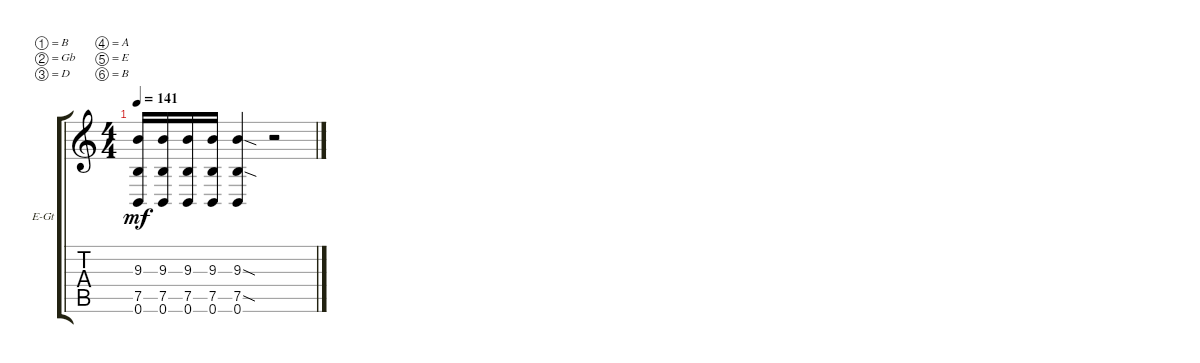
\bracketExtendMode groupsimilarinstruments
\firstSystemTrackNameOrientation horizontal
\otherSystemsTrackNameOrientation horizontal
\track ("Electric Guitar 2" "E-Gt") {instrument distortionguitar}
\staff {score tabs}
\tuning (B3 Gb3 D3 A2 E2 B1)
\ts (4 4)
\tempo 141
\clef g2
\ks c
(0.6 7.5 9.3).16{dy mf} (9.3 7.5 0.6).16 (9.3 7.5 0.6).16 (9.3 7.5 0.6).16 (9.3{sod} 7.5{sod} 0.6).4 r.2
